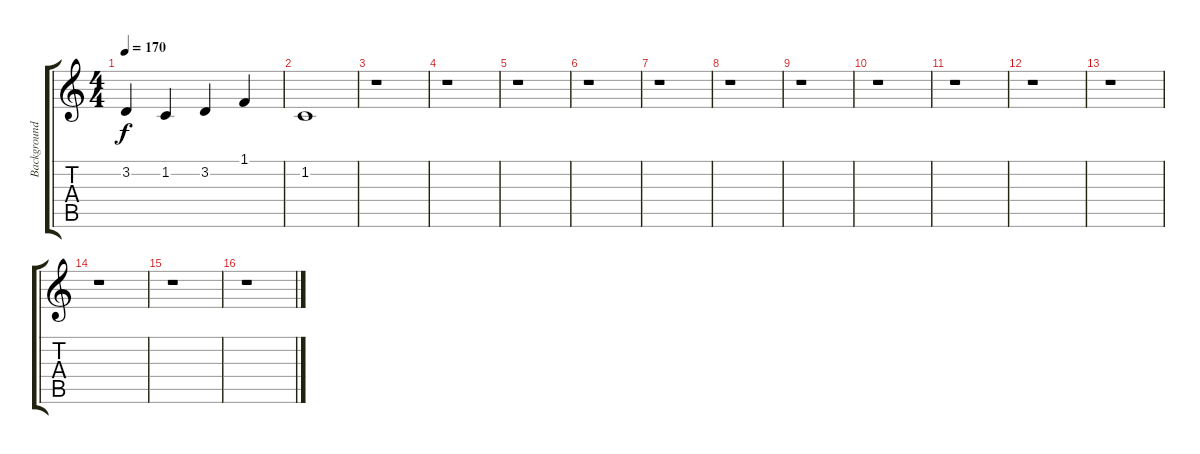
\track ("Background Vocals" "Background") {instrument lead5charang}
\staff {score tabs}
\tuning (E4 B3 G3 D3 A2 E2) {hide}
\ts (4 4)
\tempo 170
\clef g2
\ks c
3.2.4{dy f} 1.2.4 3.2.4 1.1.4 |
1.2.1 |
r.1 |
r.1 |
r.1 |
r.1 |
r.1 |
r.1 |
r.1 |
r.1 |
r.1 |
r.1 |
r.1 |
r.1 |
r.1 |
r.1
